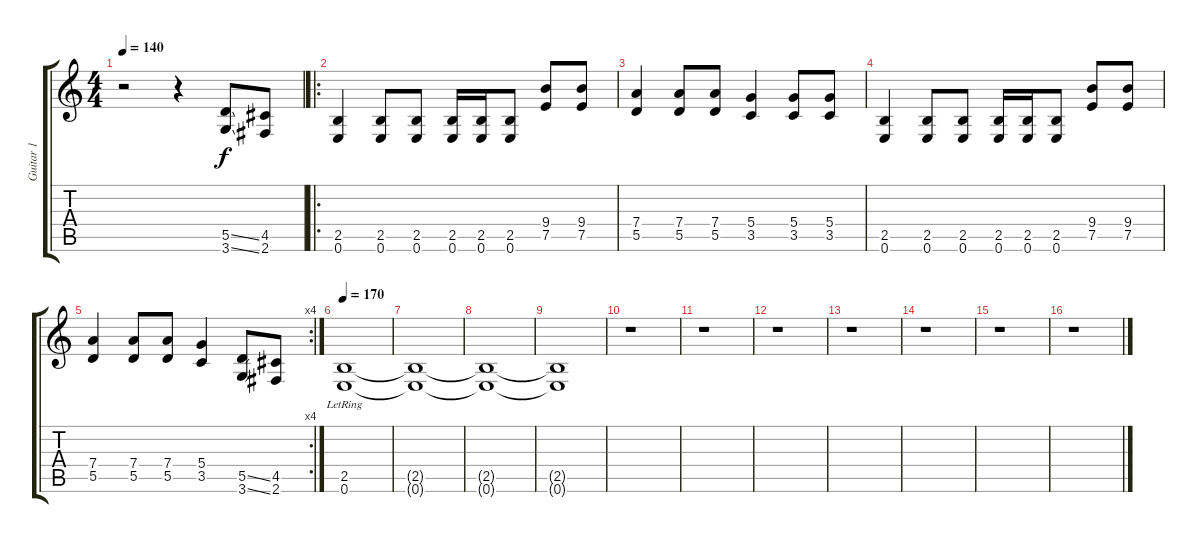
\track ("Guitar 1" "Guitar 1") {instrument distortionguitar}
\staff {score tabs}
\tuning (E4 B3 G3 D3 A2 E2) {hide}
\ts (4 4)
\tempo 140
\clef g2
\ks c
r.2{dy f} r.4 (5.5{ss} 3.6{ss}).8 (4.5 2.6).8 |
\ro
(2.5 0.6).4 (2.5 0.6).8 (2.5 0.6).8 (2.5 0.6).16 (2.5 0.6).16 (2.5 0.6).8 (9.4 7.5).8 (9.4 7.5).8 |
(7.4 5.5).4 (7.4 5.5).8 (7.4 5.5).8 (5.4 3.5).4 (5.4 3.5).8 (5.4 3.5).8 |
(2.5 0.6).4 (2.5 0.6).8 (2.5 0.6).8 (2.5 0.6).16 (2.5 0.6).16 (2.5 0.6).8 (9.4 7.5).8 (9.4 7.5).8 |
\rc 4
(7.4 5.5).4 (7.4 5.5).8 (7.4 5.5).8 (5.4 3.5).4 (5.5{ss} 3.6{ss}).8 (4.5 2.6).8 |
\tempo 170
(2.5{lr} 0.6{lr}).1 |
(2.5{t} 0.6{t}).1 |
(2.5{t} 0.6{t}).1 |
(2.5{t} 0.6{t}).1 |
r.1 |
r.1 |
r.1 |
r.1 |
r.1 |
r.1 |
r.1
